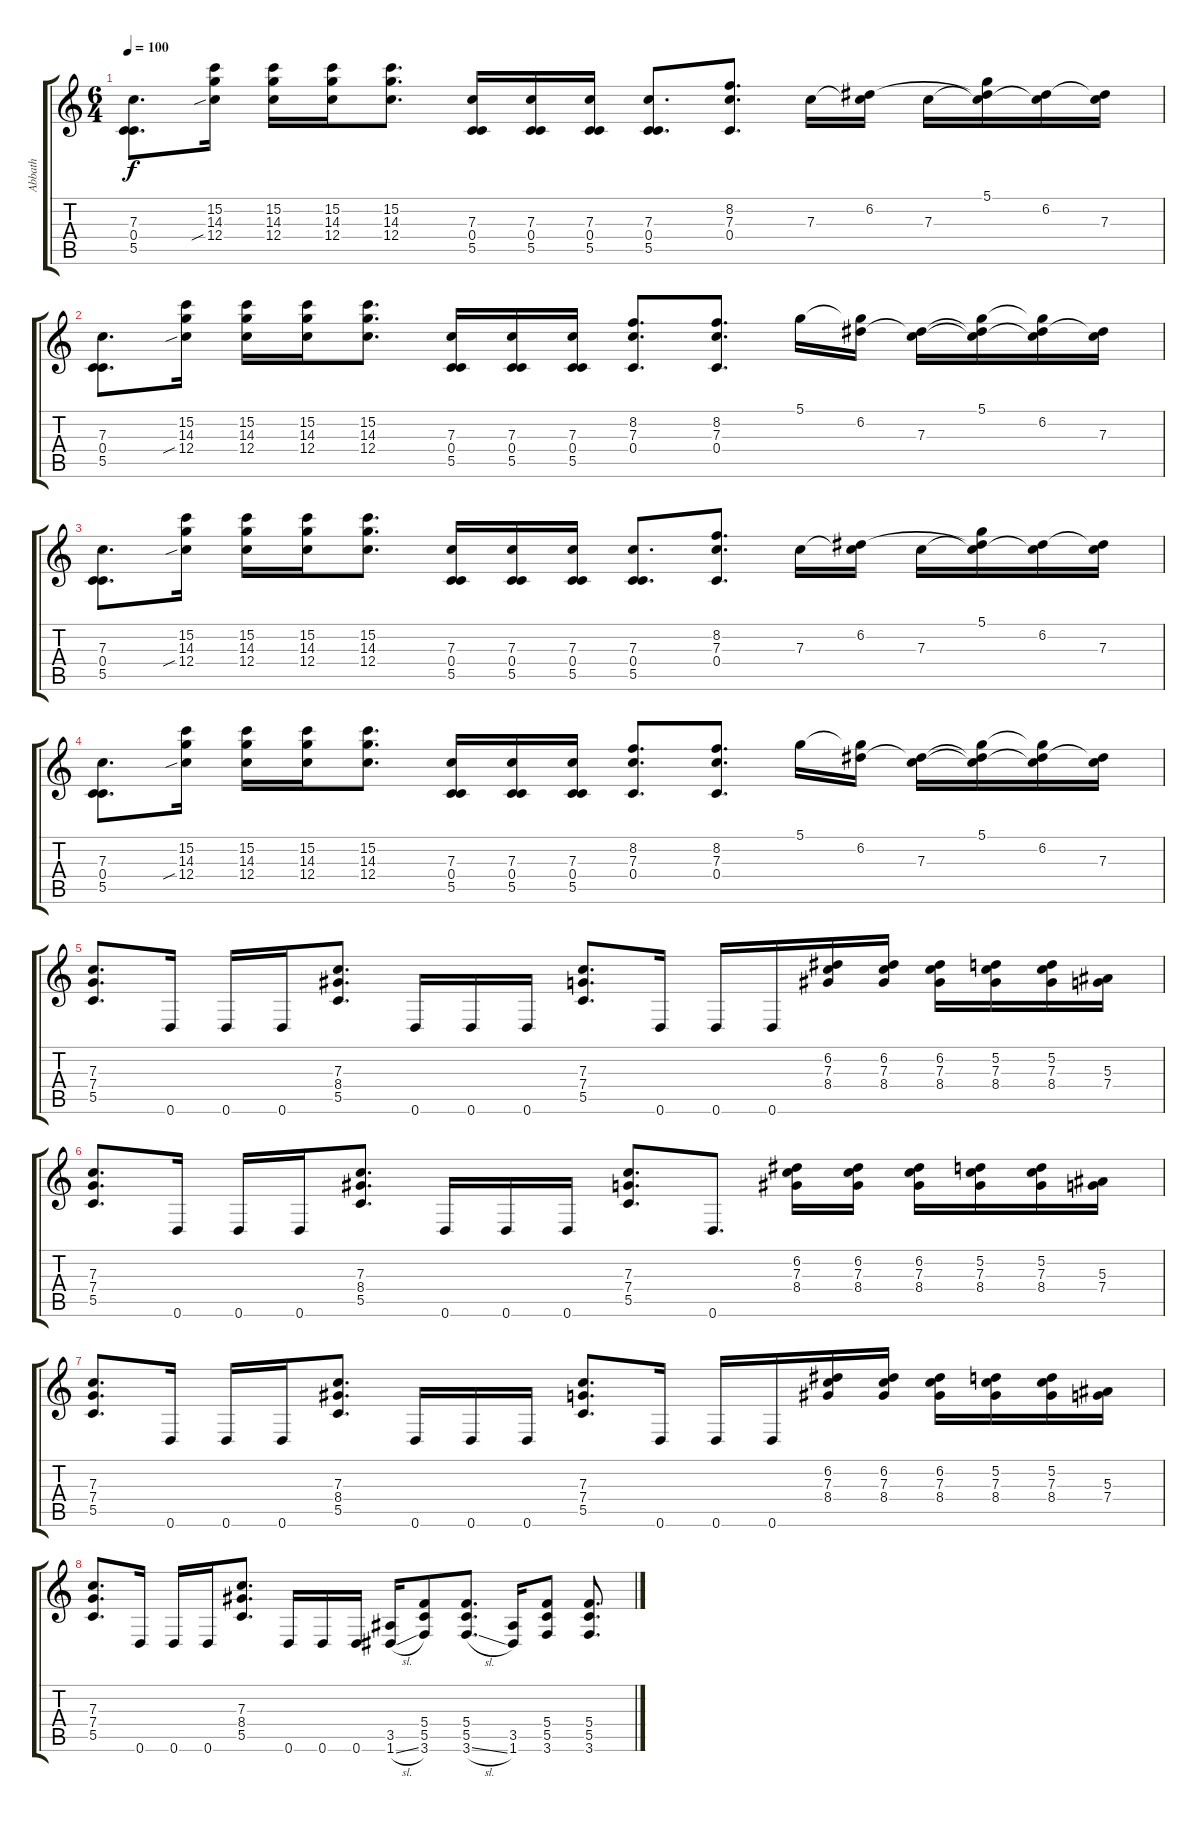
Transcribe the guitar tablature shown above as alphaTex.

\track ("Abbath" "Abbath") {instrument distortionguitar}
\staff {score tabs}
\tuning (D4 A3 F3 C3 G2 D2) {hide}
\ts (6 4)
\tempo 100
\clef g2
\ks c
(7.3 0.4 5.5).8{d dy f} (15.2 14.3 12.4{sib}).16 (15.2 14.3 12.4).16 (15.2 14.3 12.4).16 (15.2 14.3 12.4).8{d} (7.3 0.4 5.5).16 (7.3 0.4 5.5).16 (7.3 0.4 5.5).16 (7.3 0.4 5.5).8{d} (8.2 7.3 0.4).8{d} 7.3.16 (6.2 7.3{t}).16 7.3.16 (5.1 6.2{t} 7.3{t}).16 (6.2 7.3{t}).16 (6.2{t} 7.3).16 |
(7.3 0.4 5.5).8{d} (15.2 14.3 12.4{sib}).16 (15.2 14.3 12.4).16 (15.2 14.3 12.4).16 (15.2 14.3 12.4).8{d} (7.3 0.4 5.5).16 (7.3 0.4 5.5).16 (7.3 0.4 5.5).16 (8.2 7.3 0.4).8{d} (8.2 7.3 0.4).8{d} 5.1.16 (5.1{t} 6.2).16 (6.2{t} 7.3).16 (5.1 6.2{t} 7.3{t}).16 (5.1{t} 6.2 7.3{t}).16 (6.2{t} 7.3).16 |
(7.3 0.4 5.5).8{d} (15.2 14.3 12.4{sib}).16 (15.2 14.3 12.4).16 (15.2 14.3 12.4).16 (15.2 14.3 12.4).8{d} (7.3 0.4 5.5).16 (7.3 0.4 5.5).16 (7.3 0.4 5.5).16 (7.3 0.4 5.5).8{d} (8.2 7.3 0.4).8{d} 7.3.16 (6.2 7.3{t}).16 7.3.16 (5.1 6.2{t} 7.3{t}).16 (6.2 7.3{t}).16 (6.2{t} 7.3).16 |
(7.3 0.4 5.5).8{d} (15.2 14.3 12.4{sib}).16 (15.2 14.3 12.4).16 (15.2 14.3 12.4).16 (15.2 14.3 12.4).8{d} (7.3 0.4 5.5).16 (7.3 0.4 5.5).16 (7.3 0.4 5.5).16 (8.2 7.3 0.4).8{d} (8.2 7.3 0.4).8{d} 5.1.16 (5.1{t} 6.2).16 (6.2{t} 7.3).16 (5.1 6.2{t} 7.3{t}).16 (5.1{t} 6.2 7.3{t}).16 (6.2{t} 7.3).16 |
(7.3 7.4 5.5).8{d} 0.6.16 0.6.16 0.6.16 (7.3 8.4 5.5).8{d} 0.6.16 0.6.16 0.6.16 (7.3 7.4 5.5).8{d} 0.6.16 0.6.16 0.6.16 (6.2 7.3 8.4).16 (6.2 7.3 8.4).16 (6.2 7.3 8.4).16 (5.2 7.3 8.4).16 (5.2 7.3 8.4).16 (5.3 7.4).16 |
(7.3 7.4 5.5).8{d} 0.6.16 0.6.16 0.6.16 (7.3 8.4 5.5).8{d} 0.6.16 0.6.16 0.6.16 (7.3 7.4 5.5).8{d} 0.6.8{d} (6.2 7.3 8.4).16 (6.2 7.3 8.4).16 (6.2 7.3 8.4).16 (5.2 7.3 8.4).16 (5.2 7.3 8.4).16 (5.3 7.4).16 |
(7.3 7.4 5.5).8{d} 0.6.16 0.6.16 0.6.16 (7.3 8.4 5.5).8{d} 0.6.16 0.6.16 0.6.16 (7.3 7.4 5.5).8{d} 0.6.16 0.6.16 0.6.16 (6.2 7.3 8.4).16 (6.2 7.3 8.4).16 (6.2 7.3 8.4).16 (5.2 7.3 8.4).16 (5.2 7.3 8.4).16 (5.3 7.4).16 |
(7.3 7.4 5.5).8{d} 0.6.16 0.6.16 0.6.16 (7.3 8.4 5.5).8{d} 0.6.16 0.6.16 0.6.16 (3.5 1.6{sl}).16 (5.4 5.5 3.6).8 (5.4 5.5 3.6{sl}).8{d} (3.5 1.6).16 (5.4 5.5 3.6).8 (5.4 5.5 3.6).8{d}
